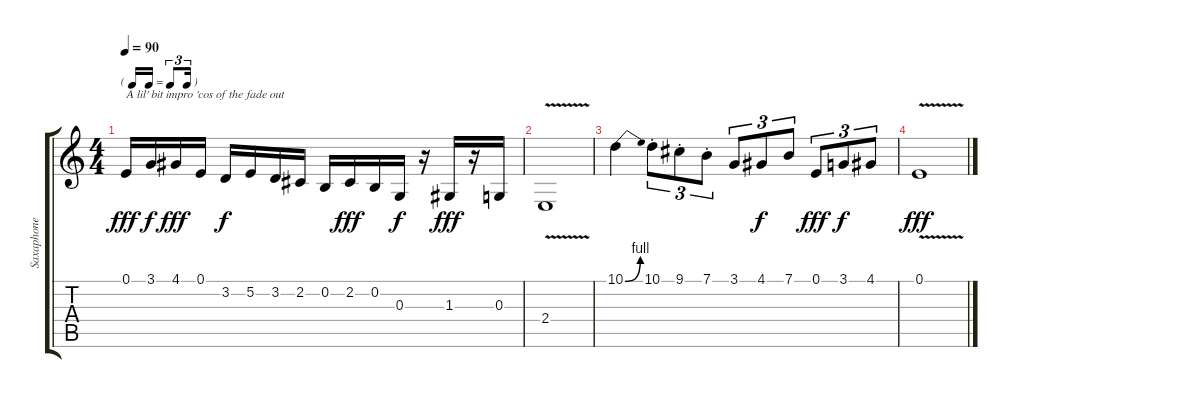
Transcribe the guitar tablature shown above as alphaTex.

\track ("Saxaphone" "Saxaphone") {instrument brasssection}
\staff {score tabs}
\tuning (E4 B3 G3 D3 A2 E2) {hide}
\ts (4 4)
\tf triplet16th
\tempo 90
\clef g2
\ks c
0.1.16{txt "A lil' bit impro 'cos of the fade out" dy fff} 3.1.16{dy f} 4.1.16{dy fff} 0.1.16 3.2.16{dy f} 5.2.16 3.2.16 2.2.16 0.2.16 2.2.16{dy fff} 0.2.16 0.3.16{dy f} r.16 1.3.16{dy fff} r.16 0.3.16 |
2.4{v}.1 |
10.1{be (bend 0 0 60 4)}.4 10.1{st}.8{tu (3 2)} 9.1{st}.8{tu (3 2)} 7.1{st}.8{tu (3 2)} 3.1.8{tu (3 2)} 4.1.8{tu (3 2) dy f} 7.1.8{tu (3 2)} 0.1.8{tu (3 2) dy fff} 3.1.8{tu (3 2) dy f} 4.1.8{tu (3 2)} |
0.1{v}.1{dy fff}
